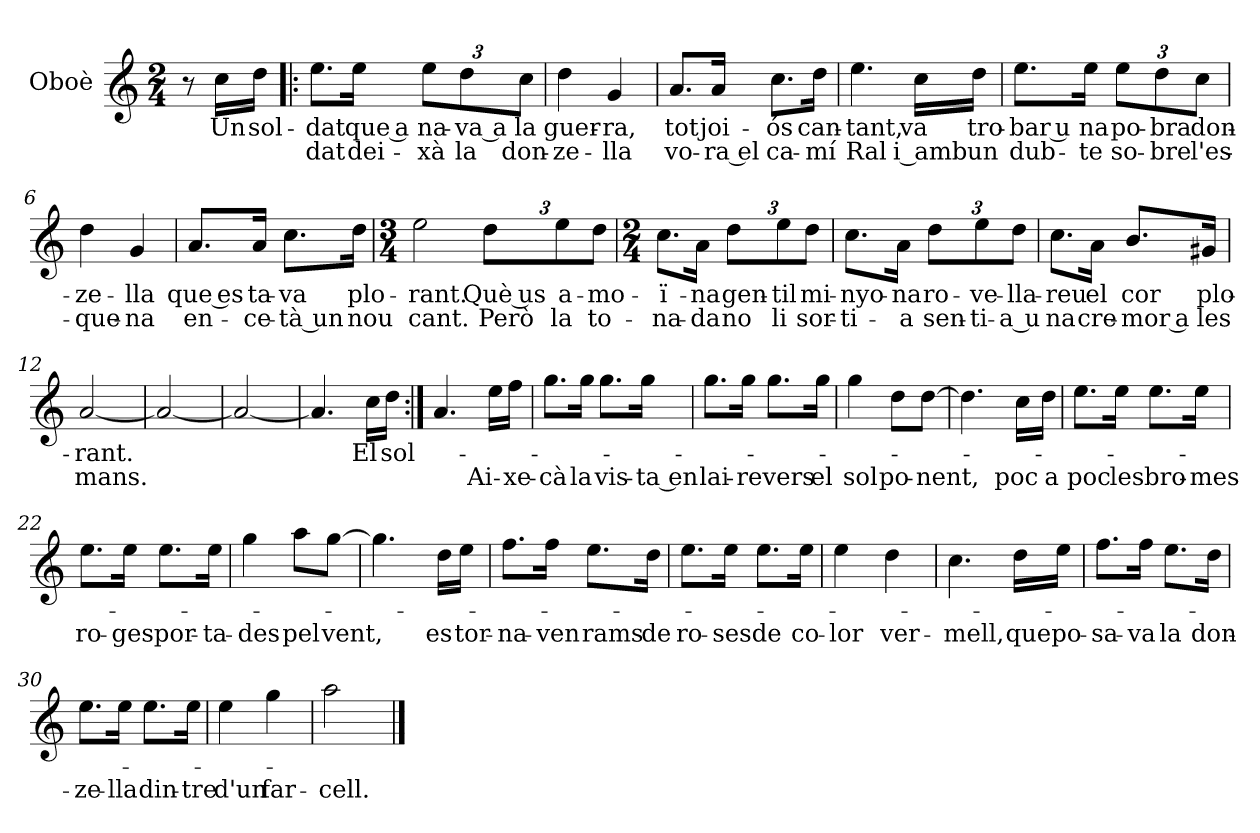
**kern	**text	**text
*part1	*part1	*part1
*staff1	*staff1	*staff1
*I"Oboè	*	*
*I'Ob.	*	*
*clefG2	*	*
*k[]	*	*
*M2/4	*	*
=	=	=
8r	.	.
!	!LO:LY:b	!
16cc\LL	Un	.
!	!LO:LY:b	!
16dd\JJ	sol-	.
=1!|:	=1!|:	=1!|:
!	!LO:LY:b	!LO:LY:b
8.ee\L	-dat	dat
!	!LO:LY:b	!LO:LY:b
16ee\Jk	que a	dei-
*Xbrackettup	*	*
!	!LO:LY:b	!LO:LY:b
12ee\L	-na-	-xà
!	!LO:LY:b	!LO:LY:b
12dd\	va a	la
!	!LO:LY:b	!LO:LY:b
12cc\J	la	don-
=2	=2	=2
!	!LO:LY:b	!LO:LY:b
4dd\	guer-	-ze-
!	!LO:LY:b	!LO:LY:b
4g/	-ra,	-lla
=3	=3	=3
!	!LO:LY:b	!LO:LY:b
8.a/L	tot	vo-
!	!LO:LY:b	!LO:LY:b
16a/Jk	joi-	ra el
!	!LO:LY:b	!LO:LY:b
8.cc\L	-ós	ca-
!	!LO:LY:b	!LO:LY:b
16dd\Jk	can-	-mí
=4	=4	=4
!	!LO:LY:b	!LO:LY:b
4.ee\	-tant,	Ral
!	!LO:LY:b	!LO:LY:b
16cc\LL	va	i amb
!	!LO:LY:b	!LO:LY:b
16dd\JJ	tro-	un
=5	=5	=5
!	!LO:LY:b	!LO:LY:b
8.ee\L	bar u	dub-
!	!LO:LY:b	!LO:LY:b
16ee\Jk	-na	-te
!	!LO:LY:b	!LO:LY:b
12ee\L	po-	so-
!	!LO:LY:b	!LO:LY:b
12dd\	-bra	-bre
!	!LO:LY:b	!LO:LY:b
12cc\J	don-	l'es-
!!LO:LB:g=z
=6	=6	=6
!	!LO:LY:b	!LO:LY:b
4dd\	-ze-	-que-
!	!LO:LY:b	!LO:LY:b
4g/	-lla	-na
=7	=7	=7
!	!LO:LY:b	!LO:LY:b
8.a/L	que es	en-
!	!LO:LY:b	!LO:LY:b
16a/Jk	-ta-	-ce-
!	!LO:LY:b	!LO:LY:b
8.cc\L	-va	tà un
!	!LO:LY:b	!LO:LY:b
16dd\Jk	plo-	nou
=8	=8	=8
*M3/4	*	*
!	!LO:LY:b	!LO:LY:b
2ee\	-rant.	cant.
!	!LO:LY:b	!LO:LY:b
12dd\L	Què us	Però
!	!LO:LY:b	!LO:LY:b
12ee\	a-	la
!	!LO:LY:b	!LO:LY:b
12dd\J	-mo-	to-
=9	=9	=9
*M2/4	*	*
!	!LO:LY:b	!LO:LY:b
8.cc\L	-ï-	-na-
!	!LO:LY:b	!LO:LY:b
16a\Jk	-na	-da
!	!LO:LY:b	!LO:LY:b
12dd\L	gen-	no
!	!LO:LY:b	!LO:LY:b
12ee\	-til	li
!	!LO:LY:b	!LO:LY:b
12dd\J	mi-	sor-
=10	=10	=10
!	!LO:LY:b	!LO:LY:b
8.cc\L	-nyo-	-ti-
!	!LO:LY:b	!LO:LY:b
16a\Jk	-na	-a
!	!LO:LY:b	!LO:LY:b
12dd\L	ro-	sen-
!	!LO:LY:b	!LO:LY:b
12ee\	-ve-	-ti-
!	!LO:LY:b	!LO:LY:b
12dd\J	-lla-	a u
!!LO:LB:g=z
=11	=11	=11
!	!LO:LY:b	!LO:LY:b
8.cc\L	-reu	-na
!	!LO:LY:b	!LO:LY:b
16a\Jk	el	cre-
!	!LO:LY:b	!LO:LY:b
8.b/L	cor	mor a
!	!LO:LY:b	!LO:LY:b
16g#X/Jk	plo-	les
=12	=12	=12
!	!LO:LY:b	!LO:LY:b
[2a/	-rant.	mans.
=13	=13	=13
2a/_	.	.
=14	=14	=14
2a/_	.	.
=15	=15	=15
4.a/]	.	.
!	!LO:LY:b	!
16cc\LL	El	.
!	!LO:LY:b	!
16dd\JJ	sol-	.
=16:|!	=16:|!	=16:|!
4.a/	.	.
!	!	!LO:LY:b
16ee\LL	.	Ai-
!	!	!LO:LY:b
16ff\JJ	.	-xe-
=17	=17	=17
!	!	!LO:LY:b
8.gg\L	.	-cà
!	!	!LO:LY:b
16gg\Jk	.	la
!	!	!LO:LY:b
8.gg\L	.	vis-
!	!	!LO:LY:b
16gg\Jk	.	ta en
=18	=18	=18
!	!	!LO:LY:b
8.gg\L	.	-lai-
!	!	!LO:LY:b
16gg\Jk	.	-re
!	!	!LO:LY:b
8.gg\L	.	vers
!	!	!LO:LY:b
16gg\Jk	.	el
=19	=19	=19
!	!	!LO:LY:b
4gg\	.	sol
!	!	!LO:LY:b
8dd\L	.	po-
!	!	!LO:LY:b
[8dd\J	.	-nent,
!!LO:LB:g=z
=20	=20	=20
4.dd\]	.	.
!	!	!LO:LY:b
16cc\LL	.	poc
!	!	!LO:LY:b
16dd\JJ	.	a
=21	=21	=21
!	!	!LO:LY:b
8.ee\L	.	poc
!	!	!LO:LY:b
16ee\Jk	.	les
!	!	!LO:LY:b
8.ee\L	.	bro-
!	!	!LO:LY:b
16ee\Jk	.	-mes
=22	=22	=22
!	!	!LO:LY:b
8.ee\L	.	ro-
!	!	!LO:LY:b
16ee\Jk	.	-ges
!	!	!LO:LY:b
8.ee\L	.	por-
!	!	!LO:LY:b
16ee\Jk	.	-ta-
=23	=23	=23
!	!	!LO:LY:b
4gg\	.	-des
!	!	!LO:LY:b
8aa\L	.	pel
!	!	!LO:LY:b
[8gg\J	.	vent,
=24	=24	=24
4.gg\]	.	.
!	!	!LO:LY:b
16dd\LL	.	es
!	!	!LO:LY:b
16ee\JJ	.	tor-
=25	=25	=25
!	!	!LO:LY:b
8.ff\L	.	-na-
!	!	!LO:LY:b
16ff\Jk	.	-ven
!	!	!LO:LY:b
8.ee\L	.	rams
!	!	!LO:LY:b
16dd\Jk	.	de
=26	=26	=26
!	!	!LO:LY:b
8.ee\L	.	ro-
!	!	!LO:LY:b
16ee\Jk	.	-ses
!	!	!LO:LY:b
8.ee\L	.	de
!	!	!LO:LY:b
16ee\Jk	.	co-
=27	=27	=27
!	!	!LO:LY:b
4ee\	.	-lor
!	!	!LO:LY:b
4dd\	.	ver-
!!LO:LB:g=z
=28	=28	=28
!	!	!LO:LY:b
4.cc\	.	-mell,
!	!	!LO:LY:b
16dd\LL	.	que
!	!	!LO:LY:b
16ee\JJ	.	po-
=29	=29	=29
!	!	!LO:LY:b
8.ff\L	.	-sa-
!	!	!LO:LY:b
16ff\Jk	.	-va
!	!	!LO:LY:b
8.ee\L	.	la
!	!	!LO:LY:b
16dd\Jk	.	don-
=30	=30	=30
!	!	!LO:LY:b
8.ee\L	.	-ze-
!	!	!LO:LY:b
16ee\Jk	.	-lla
!	!	!LO:LY:b
8.ee\L	.	din-
!	!	!LO:LY:b
16ee\Jk	.	-tre
=31	=31	=31
!	!	!LO:LY:b
4ee\	.	d'un
!	!	!LO:LY:b
4gg\	.	far-
=32	=32	=32
!	!	!LO:LY:b
2aa\	.	-cell.
==	==	==
*-	*-	*-
